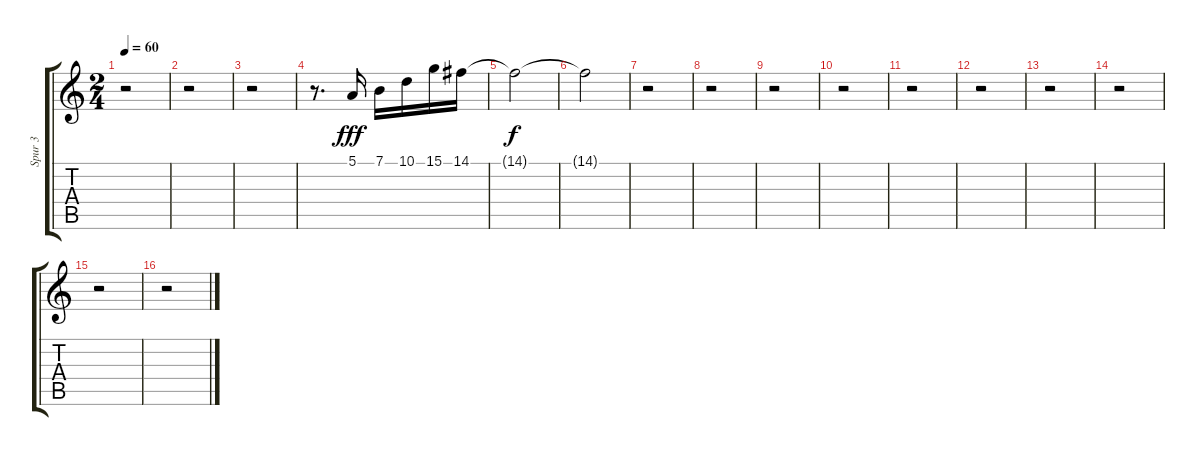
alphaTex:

\track ("Spur 3" "Spur 3") {instrument electricpiano2}
\staff {score tabs}
\tuning (E4 B3 G3 D3 A2 E2) {hide}
\ts (2 4)
\tempo 60
\clef g2
\ks c
r.2{dy f} |
r.2 |
r.2 |
r.8{d} 5.1.16{dy fff} 7.1.16 10.1.16 15.1.16 14.1.16 |
14.1{t}.2{dy f} |
14.1{t}.2 |
r.2 |
r.2 |
r.2 |
r.2 |
r.2 |
r.2 |
r.2 |
r.2 |
r.2 |
r.2
